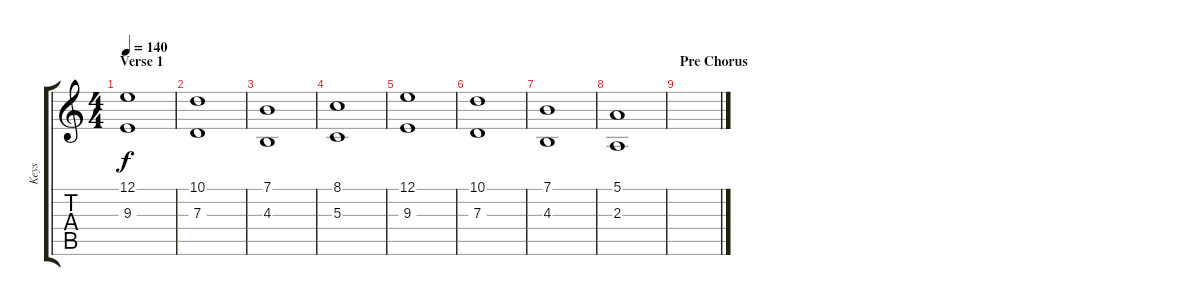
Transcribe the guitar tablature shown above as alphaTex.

\track ("Keys" "Keys") {instrument stringensemble1}
\staff {score tabs}
\tuning (E4 B3 G3 D3 A2 E2) {hide}
\ts (4 4)
\section ("" "Verse 1")
\tempo 140
\clef g2
\ks c
(12.1 9.3).1{dy f} |
(10.1 7.3).1 |
(7.1 4.3).1 |
(8.1 5.3).1 |
(12.1 9.3).1 |
(10.1 7.3).1 |
(7.1 4.3).1 |
(5.1 2.3).1 |
\section ("" "Pre Chorus")
